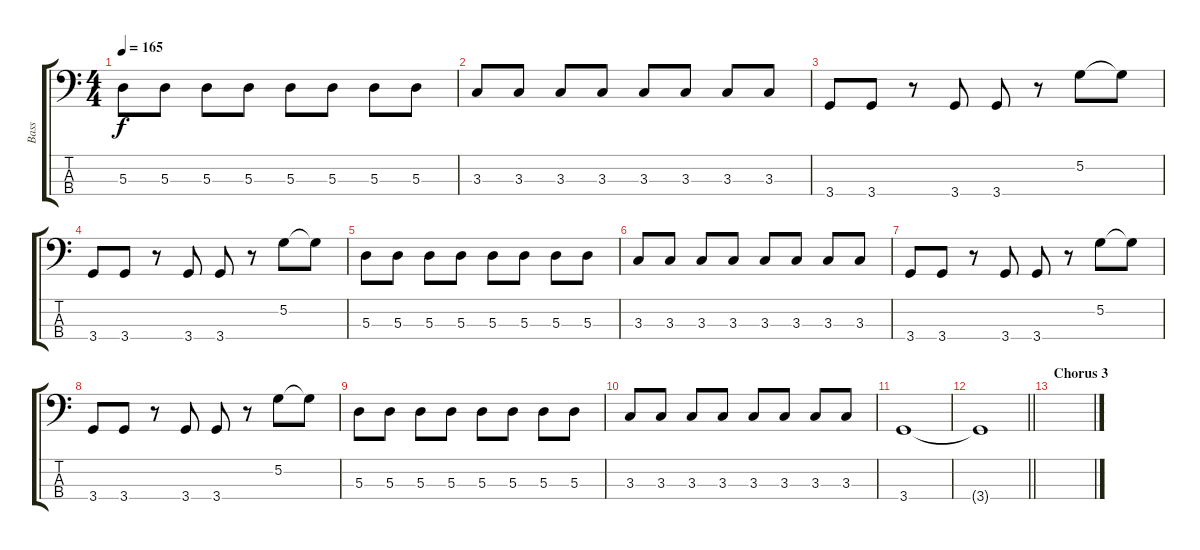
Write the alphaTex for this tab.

\track ("Bass" "Bass") {instrument electricbassfinger}
\staff {score tabs}
\tuning (G2 D2 A1 E1) {hide}
\ts (4 4)
\tempo 165
\clef f4
\ks c
5.3.8{dy f} 5.3.8 5.3.8 5.3.8 5.3.8 5.3.8 5.3.8 5.3.8 |
3.3.8 3.3.8 3.3.8 3.3.8 3.3.8 3.3.8 3.3.8 3.3.8 |
3.4.8 3.4.8 r.8 3.4.8 3.4.8 r.8 5.2.8 5.2{t}.8 |
3.4.8 3.4.8 r.8 3.4.8 3.4.8 r.8 5.2.8 5.2{t}.8 |
5.3.8 5.3.8 5.3.8 5.3.8 5.3.8 5.3.8 5.3.8 5.3.8 |
3.3.8 3.3.8 3.3.8 3.3.8 3.3.8 3.3.8 3.3.8 3.3.8 |
3.4.8 3.4.8 r.8 3.4.8 3.4.8 r.8 5.2.8 5.2{t}.8 |
3.4.8 3.4.8 r.8 3.4.8 3.4.8 r.8 5.2.8 5.2{t}.8 |
5.3.8 5.3.8 5.3.8 5.3.8 5.3.8 5.3.8 5.3.8 5.3.8 |
3.3.8 3.3.8 3.3.8 3.3.8 3.3.8 3.3.8 3.3.8 3.3.8 |
3.4.1 |
\barLineRight lightlight
3.4{t}.1 |
\section ("" "Chorus 3")
